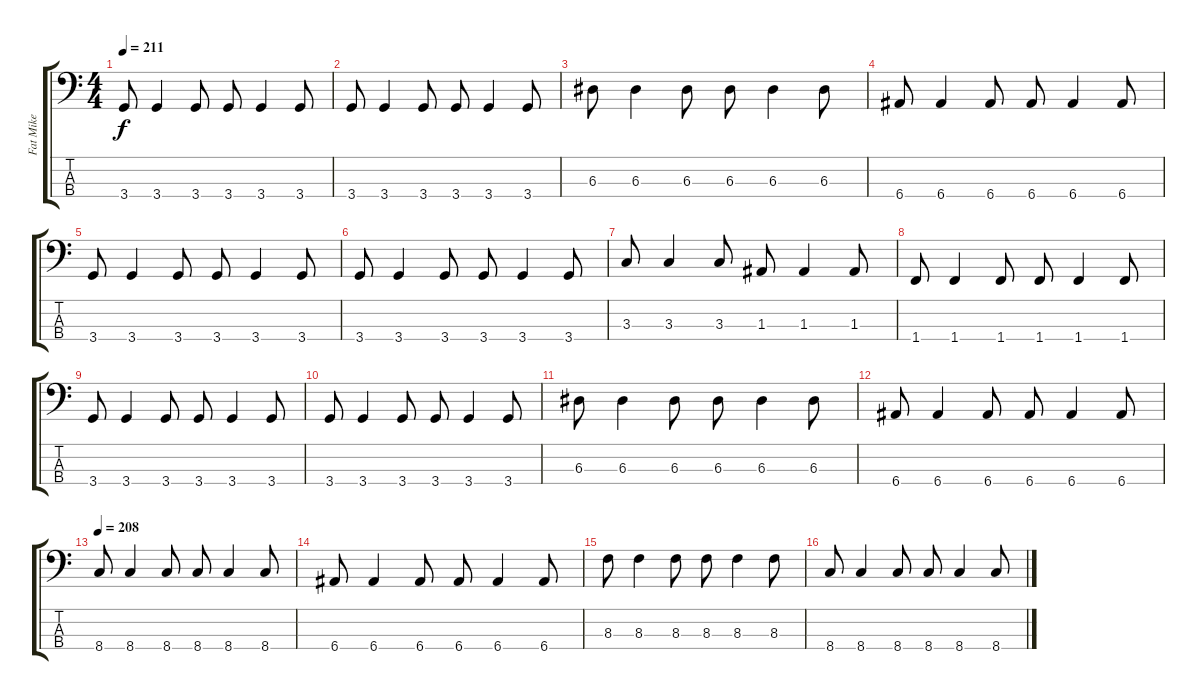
\track ("Fat Mike" "Fat Mike") {instrument electricbasspick}
\staff {score tabs}
\tuning (G2 D2 A1 E1) {hide}
\ts (4 4)
\section ("" "")
\tempo 211
\clef f4
\ks c
3.4.8{dy f} 3.4.4 3.4.8 3.4.8 3.4.4 3.4.8 |
3.4.8 3.4.4 3.4.8 3.4.8 3.4.4 3.4.8 |
6.3.8 6.3.4 6.3.8 6.3.8 6.3.4 6.3.8 |
6.4.8 6.4.4 6.4.8 6.4.8 6.4.4 6.4.8 |
3.4.8 3.4.4 3.4.8 3.4.8 3.4.4 3.4.8 |
3.4.8 3.4.4 3.4.8 3.4.8 3.4.4 3.4.8 |
3.3.8 3.3.4 3.3.8 1.3.8 1.3.4 1.3.8 |
1.4.8 1.4.4 1.4.8 1.4.8 1.4.4 1.4.8 |
3.4.8 3.4.4 3.4.8 3.4.8 3.4.4 3.4.8 |
3.4.8 3.4.4 3.4.8 3.4.8 3.4.4 3.4.8 |
6.3.8 6.3.4 6.3.8 6.3.8 6.3.4 6.3.8 |
6.4.8 6.4.4 6.4.8 6.4.8 6.4.4 6.4.8 |
\tempo 208
8.4.8 8.4.4 8.4.8 8.4.8 8.4.4 8.4.8 |
6.4.8 6.4.4 6.4.8 6.4.8 6.4.4 6.4.8 |
8.3.8 8.3.4 8.3.8 8.3.8 8.3.4 8.3.8 |
8.4.8 8.4.4 8.4.8 8.4.8 8.4.4 8.4.8
